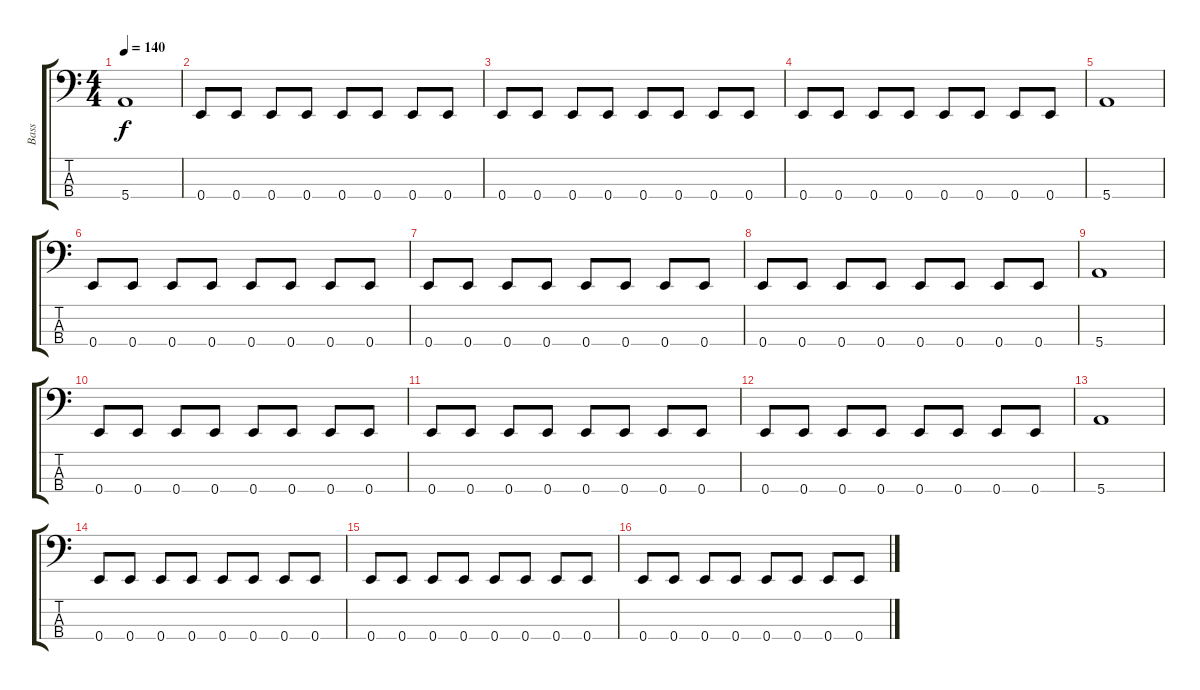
\track ("Bass" "Bass") {instrument electricbassfinger}
\staff {score tabs}
\tuning (G2 D2 A1 E1) {hide}
\ts (4 4)
\tempo 140
\clef f4
\ks c
5.4.1{dy f} |
0.4.8 0.4.8 0.4.8 0.4.8 0.4.8 0.4.8 0.4.8 0.4.8 |
0.4.8 0.4.8 0.4.8 0.4.8 0.4.8 0.4.8 0.4.8 0.4.8 |
0.4.8 0.4.8 0.4.8 0.4.8 0.4.8 0.4.8 0.4.8 0.4.8 |
5.4.1 |
0.4.8 0.4.8 0.4.8 0.4.8 0.4.8 0.4.8 0.4.8 0.4.8 |
0.4.8 0.4.8 0.4.8 0.4.8 0.4.8 0.4.8 0.4.8 0.4.8 |
0.4.8 0.4.8 0.4.8 0.4.8 0.4.8 0.4.8 0.4.8 0.4.8 |
5.4.1 |
0.4.8 0.4.8 0.4.8 0.4.8 0.4.8 0.4.8 0.4.8 0.4.8 |
0.4.8 0.4.8 0.4.8 0.4.8 0.4.8 0.4.8 0.4.8 0.4.8 |
0.4.8 0.4.8 0.4.8 0.4.8 0.4.8 0.4.8 0.4.8 0.4.8 |
5.4.1 |
0.4.8 0.4.8 0.4.8 0.4.8 0.4.8 0.4.8 0.4.8 0.4.8 |
0.4.8 0.4.8 0.4.8 0.4.8 0.4.8 0.4.8 0.4.8 0.4.8 |
0.4.8 0.4.8 0.4.8 0.4.8 0.4.8 0.4.8 0.4.8 0.4.8
